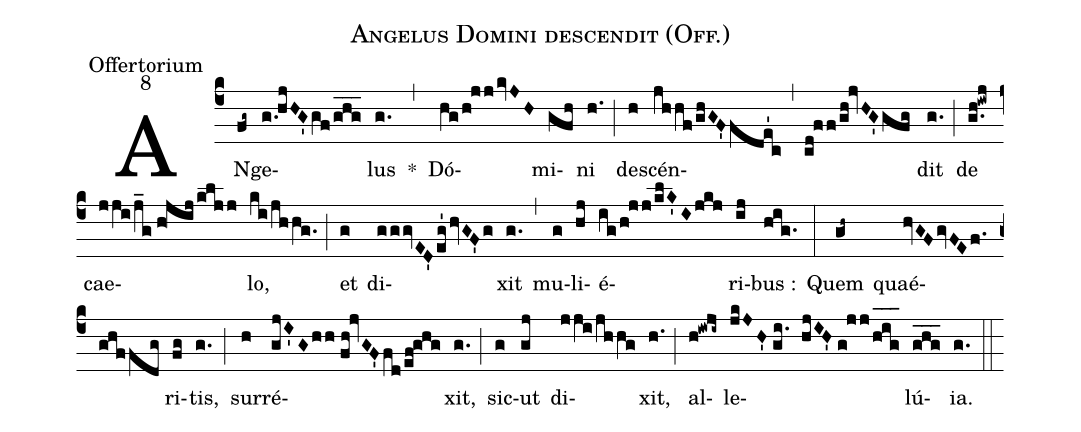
name:Angelus Domini descendit (Off.);
office-part:Offertorium;
mode:8;
%%
(c4) AN(fg~)ge(g.!hjHG'gf/ghg___)lus(g.) *(,) Dó(hg/h!jjkvJH)mi(gfh)ni(h.) (;) de(h)scén(jhhf/ghGF'/!fde'1c)(,)(cd!ff/gh!jvHG'gfg)dit(g.) (;) de(g.h!iwj) cae(jji/j_g//h!jijkljj)lo,(ki/jhhg.) (;) et(g) di(gggvED'eg'hvGF'g)xit(g.) (,) mu(g)li(hj)é(ig/h!jj/klK'Ijkj)ri(ij)bus :(hig.) (:) Quem(gh~) quaé(hvGFgvFEf./ghffdg)ri(fg)tis,(g.) (;) sur(h)ré(gjI'Ghh//fh!jvGF'fd/ef!ghg)xit,(g.) (;) sic(g)ut(gj) di(jji/jhhg)xit,(h.) (;) al(h!iwji~)le(jkJH'//gi. hjIH'//g!jj/h_[oh:h]i_[oh:h]g_[oh:h])lú(ghg___){ia}.(g.) (::)
